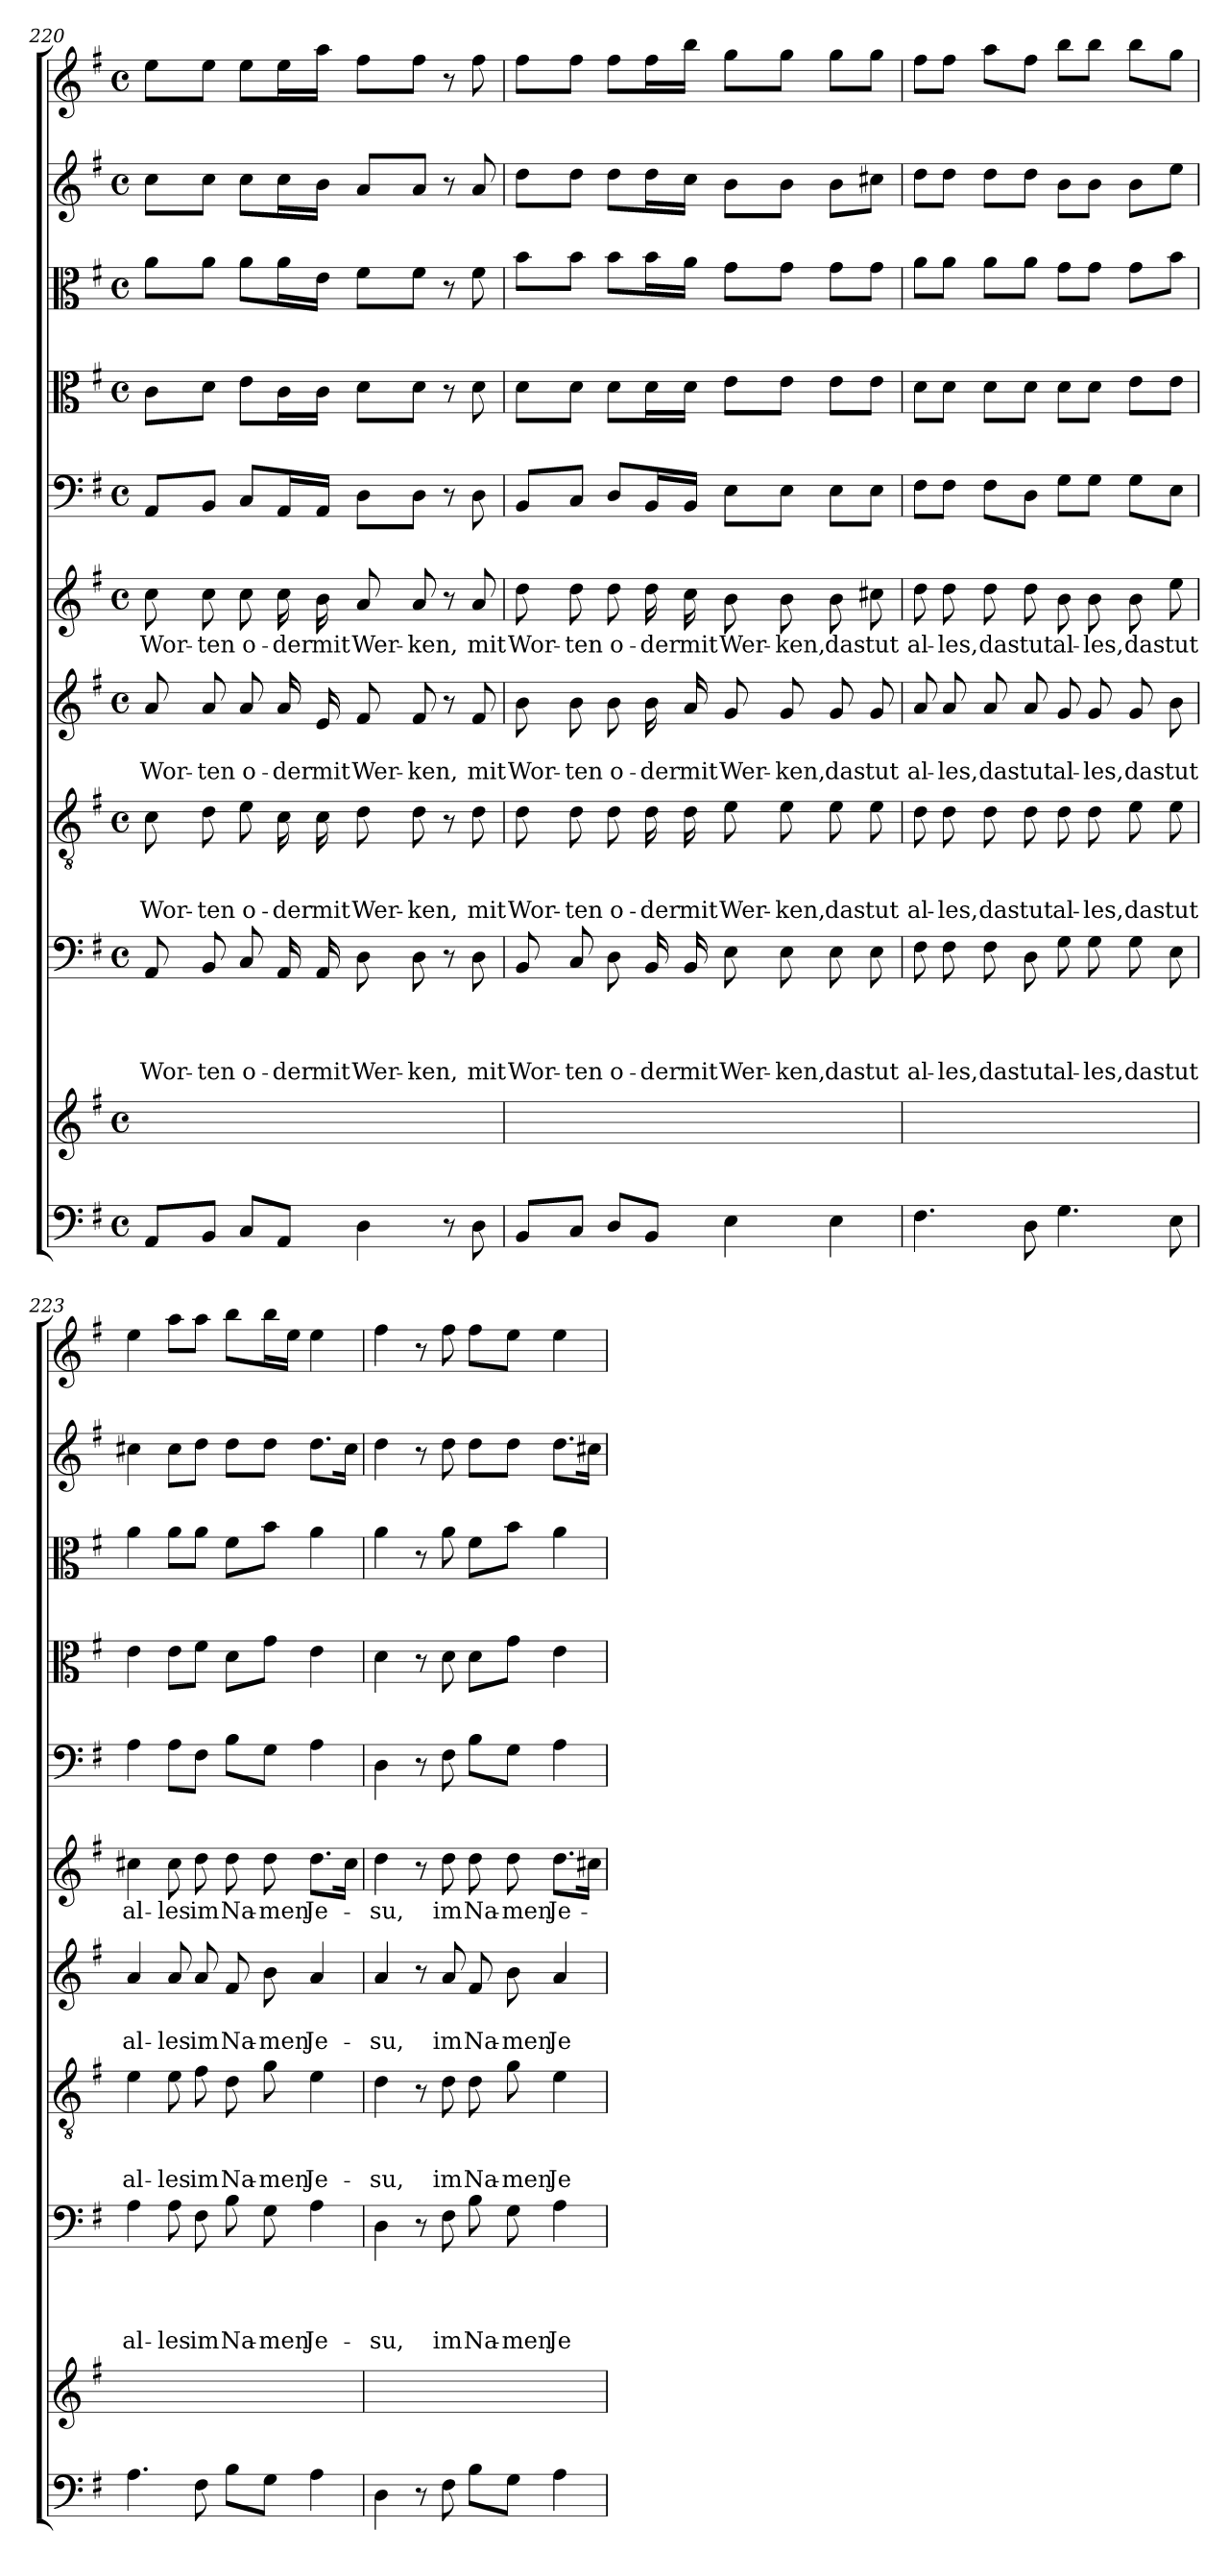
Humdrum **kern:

**kern	**kern	**kern	**text	**text	**text	**text	**kern	**text	**text	**text	**kern	**text	**text	**kern	**text	**kern	**kern	**kern	**kern	**kern
*part11	*part10	*part9	*part9	*part9	*part9	*part9	*part8	*part8	*part8	*part8	*part7	*part7	*part7	*part6	*part6	*part5	*part4	*part3	*part2	*part1
*staff11	*staff10	*staff9	*staff9	*staff9	*staff9	*staff9	*staff8	*staff8	*staff8	*staff8	*staff7	*staff7	*staff7	*staff6	*staff6	*staff5	*staff4	*staff3	*staff2	*staff1
*clefF4	*clefG2	*clefF4	*	*	*	*	*clefGv2	*	*	*	*clefG2	*	*	*clefG2	*	*clefF4	*clefC3	*clefC3	*clefG2	*clefG2
*k[f#]	*k[f#]	*k[f#]	*	*	*	*	*k[f#]	*	*	*	*k[f#]	*	*	*k[f#]	*	*k[f#]	*k[f#]	*k[f#]	*k[f#]	*k[f#]
*G:	*G:	*G:	*	*	*	*	*G:	*	*	*	*G:	*	*	*G:	*	*G:	*G:	*G:	*G:	*G:
*M4/4	*M4/4	*M4/4	*	*	*	*	*M4/4	*	*	*	*M4/4	*	*	*M4/4	*	*M4/4	*M4/4	*M4/4	*M4/4	*M4/4
*met(c)	*met(c)	*met(c)	*	*	*	*	*met(c)	*	*	*	*met(c)	*	*	*met(c)	*	*met(c)	*met(c)	*met(c)	*met(c)	*met(c)
=220	=220	=220	=220	=220	=220	=220	=220	=220	=220	=220	=220	=220	=220	=220	=220	=220	=220	=220	=220	=220
!	!	!	!	!	!	!LO:LY:b	!	!	!	!LO:LY:b	!	!	!LO:LY:b	!	!LO:LY:b	!	!	!	!	!
8AA/L	1ryy	8AA/	.	.	.	Wor-	8c\	.	.	Wor-	8a/	.	Wor-	8cc\	Wor-	8AA/L	8c\L	8a\L	8cc\L	8ee\L
!	!	!	!	!	!	!LO:LY:b	!	!	!	!LO:LY:b	!	!	!LO:LY:b	!	!LO:LY:b	!	!	!	!	!
8BB/J	.	8BB/	.	.	.	-ten	8d\	.	.	-ten	8a/	.	-ten	8cc\	-ten	8BB/J	8d\J	8a\J	8cc\J	8ee\J
!	!	!	!	!	!	!LO:LY:b	!	!	!	!LO:LY:b	!	!	!LO:LY:b	!	!LO:LY:b	!	!	!	!	!
8C/L	.	8C/	.	.	.	o-	8e\	.	.	o-	8a/	.	o-	8cc\	o-	8C/L	8e\L	8a\L	8cc\L	8ee\L
!	!	!	!	!	!	!LO:LY:b	!	!	!	!LO:LY:b	!	!	!LO:LY:b	!	!LO:LY:b	!	!	!	!	!
8AA/J	.	16AA/	.	.	.	-der	16c\	.	.	-der	16a/	.	-der	16cc\	-der	16AA/L	16c\L	16a\L	16cc\L	16ee\L
!	!	!	!	!	!	!LO:LY:b	!	!	!	!LO:LY:b	!	!	!LO:LY:b	!	!LO:LY:b	!	!	!	!	!
.	.	16AA/	.	.	.	mit	16c\	.	.	mit	16e/	.	mit	16b\	mit	16AA/JJ	16c\JJ	16e\JJ	16b\JJ	16aa\JJ
!	!	!	!	!	!	!LO:LY:b	!	!	!	!LO:LY:b	!	!	!LO:LY:b	!	!LO:LY:b	!	!	!	!	!
4D\	.	8D\	.	.	.	Wer-	8d\	.	.	Wer-	8f#/	.	Wer-	8a/	Wer-	8D\L	8d\L	8f#\L	8a/L	8ff#\L
!	!	!	!	!	!	!LO:LY:b	!	!	!	!LO:LY:b	!	!	!LO:LY:b	!	!LO:LY:b	!	!	!	!	!
.	.	8D\	.	.	.	-ken,	8d\	.	.	-ken,	8f#/	.	-ken,	8a/	-ken,	8D\J	8d\J	8f#\J	8a/J	8ff#\J
8r	.	8r	.	.	.	.	8r	.	.	.	8r	.	.	8r	.	8r	8r	8r	8r	8r
!	!	!	!	!	!	!LO:LY:b	!	!	!	!LO:LY:b	!	!	!LO:LY:b	!	!LO:LY:b	!	!	!	!	!
8D\	.	8D\	.	.	.	mit	8d\	.	.	mit	8f#/	.	mit	8a/	mit	8D\	8d\	8f#\	8a/	8ff#\
!!LO:PB:g=z
=221	=221	=221	=221	=221	=221	=221	=221	=221	=221	=221	=221	=221	=221	=221	=221	=221	=221	=221	=221	=221
!	!	!	!	!	!	!LO:LY:b	!	!	!	!LO:LY:b	!	!	!LO:LY:b	!	!LO:LY:b	!	!	!	!	!
8BB/L	1ryy	8BB/	.	.	.	Wor-	8d\	.	.	Wor-	8b\	.	Wor-	8dd\	Wor-	8BB/L	8d\L	8b\L	8dd\L	8ff#\L
!	!	!	!	!	!	!LO:LY:b	!	!	!	!LO:LY:b	!	!	!LO:LY:b	!	!LO:LY:b	!	!	!	!	!
8C/J	.	8C/	.	.	.	-ten	8d\	.	.	-ten	8b\	.	-ten	8dd\	-ten	8C/J	8d\J	8b\J	8dd\J	8ff#\J
!	!	!	!	!	!	!LO:LY:b	!	!	!	!LO:LY:b	!	!	!LO:LY:b	!	!LO:LY:b	!	!	!	!	!
8D/L	.	8D\	.	.	.	o-	8d\	.	.	o-	8b\	.	o-	8dd\	o-	8D/L	8d\L	8b\L	8dd\L	8ff#\L
!	!	!	!	!	!	!LO:LY:b	!	!	!	!LO:LY:b	!	!	!LO:LY:b	!	!LO:LY:b	!	!	!	!	!
8BB/J	.	16BB/	.	.	.	-der	16d\	.	.	-der	16b\	.	-der	16dd\	-der	16BB/L	16d\L	16b\L	16dd\L	16ff#\L
!	!	!	!	!	!	!LO:LY:b	!	!	!	!LO:LY:b	!	!	!LO:LY:b	!	!LO:LY:b	!	!	!	!	!
.	.	16BB/	.	.	.	mit	16d\	.	.	mit	16a/	.	mit	16cc\	mit	16BB/JJ	16d\JJ	16a\JJ	16cc\JJ	16bb\JJ
!	!	!	!	!	!	!LO:LY:b	!	!	!	!LO:LY:b	!	!	!LO:LY:b	!	!LO:LY:b	!	!	!	!	!
4E\	.	8E\	.	.	.	Wer-	8e\	.	.	Wer-	8g/	.	Wer-	8b\	Wer-	8E\L	8e\L	8g\L	8b\L	8gg\L
!	!	!	!	!	!	!LO:LY:b	!	!	!	!LO:LY:b	!	!	!LO:LY:b	!	!LO:LY:b	!	!	!	!	!
.	.	8E\	.	.	.	-ken,	8e\	.	.	-ken,	8g/	.	-ken,	8b\	-ken,	8E\J	8e\J	8g\J	8b\J	8gg\J
!	!	!	!	!	!	!LO:LY:b	!	!	!	!LO:LY:b	!	!	!LO:LY:b	!	!LO:LY:b	!	!	!	!	!
4E\	.	8E\	.	.	.	das	8e\	.	.	das	8g/	.	das	8b\	das	8E\L	8e\L	8g\L	8b\L	8gg\L
!	!	!	!	!	!	!LO:LY:b	!	!	!	!LO:LY:b	!	!	!LO:LY:b	!	!LO:LY:b	!	!	!	!	!
.	.	8E\	.	.	.	tut	8e\	.	.	tut	8g/	.	tut	8cc#X\	tut	8E\J	8e\J	8g\J	8cc#X\J	8gg\J
=222	=222	=222	=222	=222	=222	=222	=222	=222	=222	=222	=222	=222	=222	=222	=222	=222	=222	=222	=222	=222
!	!	!	!	!	!	!LO:LY:b	!	!	!	!LO:LY:b	!	!	!LO:LY:b	!	!LO:LY:b	!	!	!	!	!
4.F#\	1ryy	8F#\	.	.	.	al-	8d\	.	.	al-	8a/	.	al-	8dd\	al-	8F#\L	8d\L	8a\L	8dd\L	8ff#\L
!	!	!	!	!	!	!LO:LY:b	!	!	!	!LO:LY:b	!	!	!LO:LY:b	!	!LO:LY:b	!	!	!	!	!
.	.	8F#\	.	.	.	-les,	8d\	.	.	-les,	8a/	.	-les,	8dd\	-les,	8F#\J	8d\J	8a\J	8dd\J	8ff#\J
!	!	!	!	!	!	!LO:LY:b	!	!	!	!LO:LY:b	!	!	!LO:LY:b	!	!LO:LY:b	!	!	!	!	!
.	.	8F#\	.	.	.	das	8d\	.	.	das	8a/	.	das	8dd\	das	8F#\L	8d\L	8a\L	8dd\L	8aa\L
!	!	!	!	!	!	!LO:LY:b	!	!	!	!LO:LY:b	!	!	!LO:LY:b	!	!LO:LY:b	!	!	!	!	!
8D\	.	8D\	.	.	.	tut	8d\	.	.	tut	8a/	.	tut	8dd\	tut	8D\J	8d\J	8a\J	8dd\J	8ff#\J
!	!	!	!	!	!	!LO:LY:b	!	!	!	!LO:LY:b	!	!	!LO:LY:b	!	!LO:LY:b	!	!	!	!	!
4.G\	.	8G\	.	.	.	al-	8d\	.	.	al-	8g/	.	al-	8b\	al-	8G\L	8d\L	8g\L	8b\L	8bb\L
!	!	!	!	!	!	!LO:LY:b	!	!	!	!LO:LY:b	!	!	!LO:LY:b	!	!LO:LY:b	!	!	!	!	!
.	.	8G\	.	.	.	-les,	8d\	.	.	-les,	8g/	.	-les,	8b\	-les,	8G\J	8d\J	8g\J	8b\J	8bb\J
!	!	!	!	!	!	!LO:LY:b	!	!	!	!LO:LY:b	!	!	!LO:LY:b	!	!LO:LY:b	!	!	!	!	!
.	.	8G\	.	.	.	das	8e\	.	.	das	8g/	.	das	8b\	das	8G\L	8e\L	8g\L	8b\L	8bb\L
!	!	!	!	!	!	!LO:LY:b	!	!	!	!LO:LY:b	!	!	!LO:LY:b	!	!LO:LY:b	!	!	!	!	!
8E\	.	8E\	.	.	.	tut	8e\	.	.	tut	8b\	.	tut	8ee\	tut	8E\J	8e\J	8b\J	8ee\J	8gg\J
=223	=223	=223	=223	=223	=223	=223	=223	=223	=223	=223	=223	=223	=223	=223	=223	=223	=223	=223	=223	=223
!	!	!	!	!	!	!LO:LY:b	!	!	!	!LO:LY:b	!	!	!LO:LY:b	!	!LO:LY:b	!	!	!	!	!
4.A\	1ryy	4A\	.	.	.	al-	4e\	.	.	al-	4a/	.	al-	4cc#X\	al-	4A\	4e\	4a\	4cc#X\	4ee\
!	!	!	!	!	!	!LO:LY:b	!	!	!	!LO:LY:b	!	!	!LO:LY:b	!	!LO:LY:b	!	!	!	!	!
.	.	8A\	.	.	.	-les	8e\	.	.	-les	8a/	.	-les	8cc#\	-les	8A\L	8e\L	8a\L	8cc#\L	8aa\L
!	!	!	!	!	!	!LO:LY:b	!	!	!	!LO:LY:b	!	!	!LO:LY:b	!	!LO:LY:b	!	!	!	!	!
8F#\	.	8F#\	.	.	.	im	8f#\	.	.	im	8a/	.	im	8dd\	im	8F#\J	8f#\J	8a\J	8dd\J	8aa\J
!	!	!	!	!	!	!LO:LY:b	!	!	!	!LO:LY:b	!	!	!LO:LY:b	!	!LO:LY:b	!	!	!	!	!
8B\L	.	8B\	.	.	.	Na-	8d\	.	.	Na-	8f#/	.	Na-	8dd\	Na-	8B\L	8d\L	8f#\L	8dd\L	8bb\L
!	!	!	!	!	!	!LO:LY:b	!	!	!	!LO:LY:b	!	!	!LO:LY:b	!	!LO:LY:b	!	!	!	!	!
8G\J	.	8G\	.	.	.	-men	8g\	.	.	-men	8b\	.	-men	8dd\	-men	8G\J	8g\J	8b\J	8dd\J	16bb\L
.	.	.	.	.	.	.	.	.	.	.	.	.	.	.	.	.	.	.	.	16ee\JJ
!	!	!	!	!	!	!LO:LY:b	!	!	!	!LO:LY:b	!	!	!LO:LY:b	!	!LO:LY:b	!	!	!	!	!
4A\	.	4A\	.	.	.	Je-	4e\	.	.	Je-	4a/	.	Je-	8.dd\L	Je-	4A\	4e\	4a\	8.dd\L	4ee\
.	.	.	.	.	.	.	.	.	.	.	.	.	.	16cc#\Jk	.	.	.	.	16cc#\Jk	.
=224	=224	=224	=224	=224	=224	=224	=224	=224	=224	=224	=224	=224	=224	=224	=224	=224	=224	=224	=224	=224
!	!	!	!	!	!	!LO:LY:b	!	!	!	!LO:LY:b	!	!	!LO:LY:b	!	!LO:LY:b	!	!	!	!	!
4D\	1ryy	4D\	.	.	.	-su,	4d\	.	.	-su,	4a/	.	-su,	4dd\	-su,	4D\	4d\	4a\	4dd\	4ff#\
8r	.	8r	.	.	.	.	8r	.	.	.	8r	.	.	8r	.	8r	8r	8r	8r	8r
!	!	!	!	!	!	!LO:LY:b	!	!	!	!LO:LY:b	!	!	!LO:LY:b	!	!LO:LY:b	!	!	!	!	!
8F#\	.	8F#\	.	.	.	im	8d\	.	.	im	8a/	.	im	8dd\	im	8F#\	8d\	8a\	8dd\	8ff#\
!	!	!	!	!	!	!LO:LY:b	!	!	!	!LO:LY:b	!	!	!LO:LY:b	!	!LO:LY:b	!	!	!	!	!
8B\L	.	8B\	.	.	.	Na-	8d\	.	.	Na-	8f#/	.	Na-	8dd\	Na-	8B\L	8d\L	8f#\L	8dd\L	8ff#\L
!	!	!	!	!	!	!LO:LY:b	!	!	!	!LO:LY:b	!	!	!LO:LY:b	!	!LO:LY:b	!	!	!	!	!
8G\J	.	8G\	.	.	.	-men	8g\	.	.	-men	8b\	.	-men	8dd\	-men	8G\J	8g\J	8b\J	8dd\J	8ee\J
!	!	!	!	!	!	!LO:LY:b	!	!	!	!LO:LY:b	!	!	!LO:LY:b	!	!LO:LY:b	!	!	!	!	!
4A\	.	4A\	.	.	.	Je-	4e\	.	.	Je-	4a/	.	Je-	8.dd\L	Je-	4A\	4e\	4a\	8.dd\L	4ee\
.	.	.	.	.	.	.	.	.	.	.	.	.	.	16cc#X\Jk	.	.	.	.	16cc#X\Jk	.
=	=	=	=	=	=	=	=	=	=	=	=	=	=	=	=	=	=	=	=	=
*-	*-	*-	*-	*-	*-	*-	*-	*-	*-	*-	*-	*-	*-	*-	*-	*-	*-	*-	*-	*-
